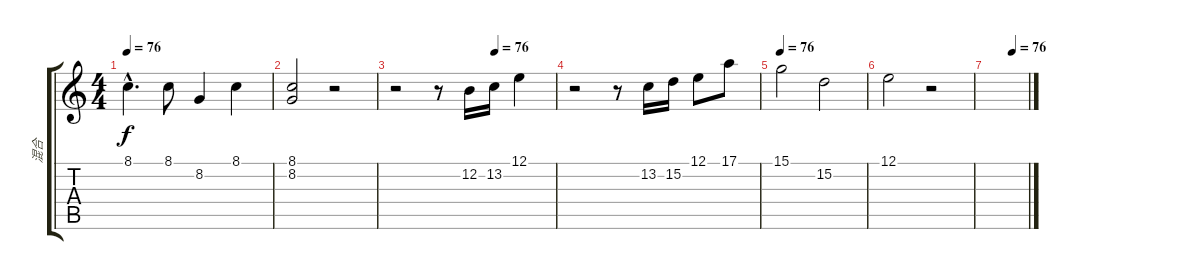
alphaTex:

\track ("混合" "混合") {instrument acousticgrandpiano}
\staff {score tabs}
\tuning (E4 B3 G3 D3 A2 E2) {hide}
\ts (4 4)
\tempo 76
\clef g2
\ks c
8.1{hac}.4{d dy f} 8.1.8 8.2.4 8.1.4 |
(8.1 8.2).2 r.2 |
\tempo (76 0.625)
r.2 r.8 12.2.16{volume 10 instrument pad1newage} 13.2.16 12.1.4 |
r.2 r.8 13.2.16 15.2.16 12.1.8 17.1.8 |
\tempo 76
15.1.2 15.2.2 |
12.1.2 r.2 |
\tempo (76 0.625)
